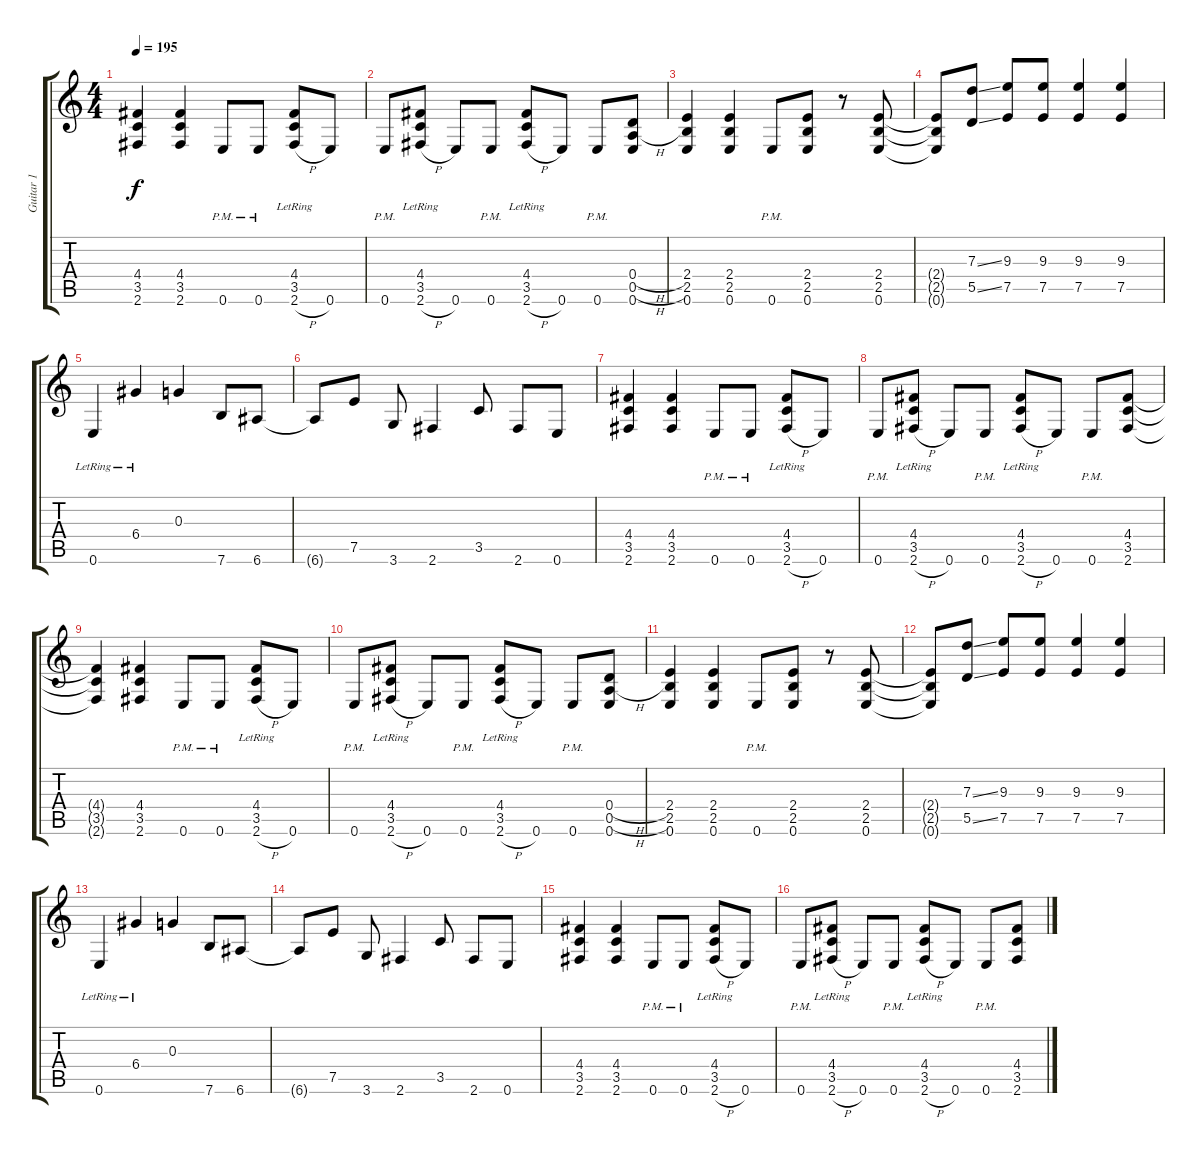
\track ("Guitar 1" "Guitar 1") {instrument distortionguitar}
\staff {score tabs}
\tuning (E4 B3 G3 D3 A2 E2) {hide}
\ts (4 4)
\tempo 195
\clef g2
\ks c
(4.4{t} 3.5{t} 2.6{t}).4{dy f} (4.4 3.5 2.6).4 0.6{pm}.8 0.6{pm}.8 (4.4{lr} 3.5{lr} 2.6{h}).8 0.6.8 |
0.6{pm}.8 (4.4{lr} 3.5{lr} 2.6{h}).8 0.6.8 0.6{pm}.8 (4.4{lr} 3.5{lr} 2.6{h}).8 0.6.8 0.6{pm}.8 (0.4{h} 0.5{h} 0.6).8 |
(2.4 2.5 0.6).4 (2.4 2.5 0.6).4 0.6{pm}.8 (2.4 2.5 0.6).8 r.8 (2.4 2.5 0.6).8 |
(2.4{t} 2.5{t} 0.6{t}).8 (7.3{ss} 5.5{ss}).8 (9.3 7.5).8 (9.3 7.5).8 (9.3 7.5).4 (9.3 7.5).4 |
0.6{lr}.4 6.4{lr}.4 0.3.4 7.6.8 6.6.8 |
6.6{t}.8 7.5.8 3.6.8 2.6.4 3.5.8 2.6.8 0.6.8 |
(4.4 3.5 2.6).4 (4.4 3.5 2.6).4 0.6{pm}.8 0.6{pm}.8 (4.4{lr} 3.5{lr} 2.6{h}).8 0.6.8 |
0.6{pm}.8 (4.4{lr} 3.5{lr} 2.6{h}).8 0.6.8 0.6{pm}.8 (4.4{lr} 3.5{lr} 2.6{h}).8 0.6.8 0.6{pm}.8 (4.4 3.5 2.6).8 |
(4.4{t} 3.5{t} 2.6{t}).4 (4.4 3.5 2.6).4 0.6{pm}.8 0.6{pm}.8 (4.4{lr} 3.5{lr} 2.6{h}).8 0.6.8 |
0.6{pm}.8 (4.4{lr} 3.5{lr} 2.6{h}).8 0.6.8 0.6{pm}.8 (4.4{lr} 3.5{lr} 2.6{h}).8 0.6.8 0.6{pm}.8 (0.4{h} 0.5{h} 0.6).8 |
(2.4 2.5 0.6).4 (2.4 2.5 0.6).4 0.6{pm}.8 (2.4 2.5 0.6).8 r.8 (2.4 2.5 0.6).8 |
(2.4{t} 2.5{t} 0.6{t}).8 (7.3{ss} 5.5{ss}).8 (9.3 7.5).8 (9.3 7.5).8 (9.3 7.5).4 (9.3 7.5).4 |
0.6{lr}.4 6.4{lr}.4 0.3.4 7.6.8 6.6.8 |
6.6{t}.8 7.5.8 3.6.8 2.6.4 3.5.8 2.6.8 0.6.8 |
(4.4 3.5 2.6).4 (4.4 3.5 2.6).4 0.6{pm}.8 0.6{pm}.8 (4.4{lr} 3.5{lr} 2.6{h}).8 0.6.8 |
0.6{pm}.8 (4.4{lr} 3.5{lr} 2.6{h}).8 0.6.8 0.6{pm}.8 (4.4{lr} 3.5{lr} 2.6{h}).8 0.6.8 0.6{pm}.8 (4.4 3.5 2.6).8
